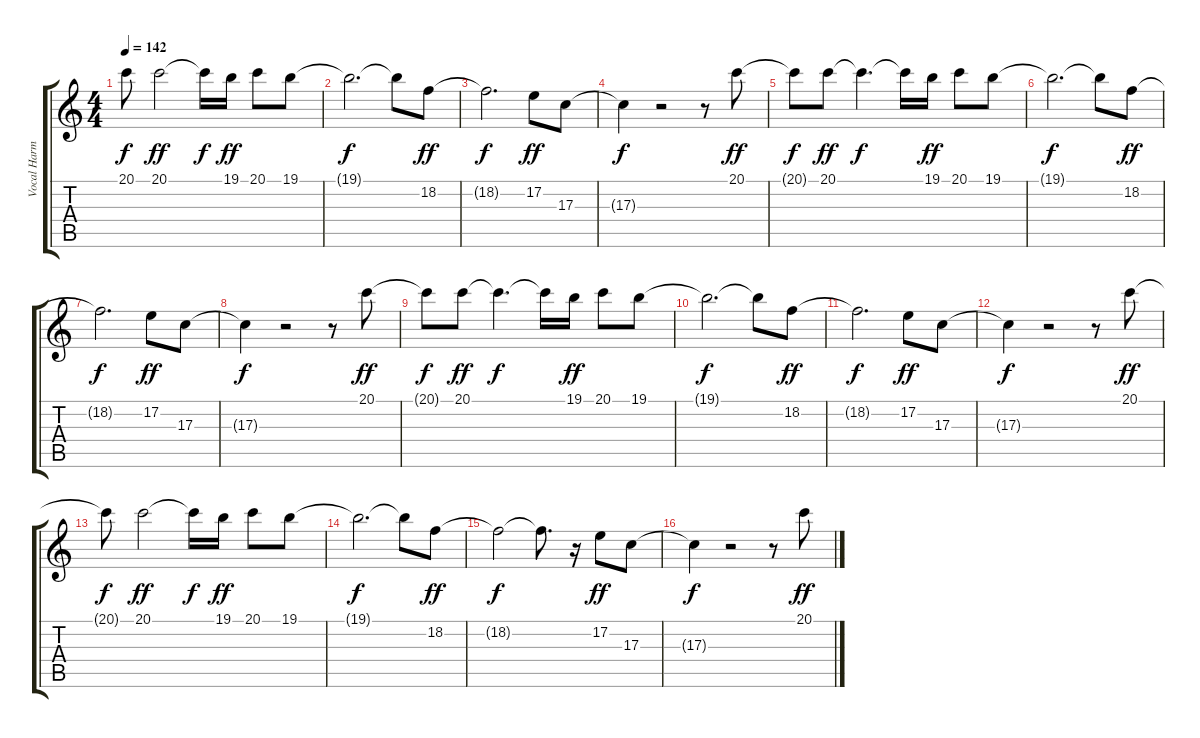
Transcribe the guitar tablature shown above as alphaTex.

\track ("Vocal Harmony" "Vocal Harm") {instrument choiraahs}
\staff {score tabs}
\tuning (E4 B3 G3 D3 A2 E2) {hide}
\ts (4 4)
\tempo 142
\clef g2
\ks c
20.1{t}.8{dy f} 20.1.2{dy ff} 20.1{t}.16{dy f} 19.1.16{dy ff} 20.1.8 19.1.8 |
19.1{t}.2{d dy f} 19.1{t}.8 18.2.8{dy ff} |
18.2{t}.2{d dy f} 17.2.8{dy ff} 17.3.8 |
17.3{t}.4{dy f} r.2 r.8 20.1.8{dy ff} |
20.1{t}.8{dy f} 20.1.8{dy ff} 20.1{t}.4{d dy f} 20.1{t}.16 19.1.16{dy ff} 20.1.8 19.1.8 |
19.1{t}.2{d dy f} 19.1{t}.8 18.2.8{dy ff} |
18.2{t}.2{d dy f} 17.2.8{dy ff} 17.3.8 |
17.3{t}.4{dy f} r.2 r.8 20.1.8{dy ff} |
20.1{t}.8{dy f} 20.1.8{dy ff} 20.1{t}.4{d dy f} 20.1{t}.16 19.1.16{dy ff} 20.1.8 19.1.8 |
19.1{t}.2{d dy f} 19.1{t}.8 18.2.8{dy ff} |
18.2{t}.2{d dy f} 17.2.8{dy ff} 17.3.8 |
17.3{t}.4{dy f} r.2 r.8 20.1.8{dy ff} |
20.1{t}.8{dy f} 20.1.2{dy ff} 20.1{t}.16{dy f} 19.1.16{dy ff} 20.1.8 19.1.8 |
19.1{t}.2{d dy f} 19.1{t}.8 18.2.8{dy ff} |
18.2{t}.2{dy f} 18.2{t}.8{d} r.16 17.2.8{dy ff} 17.3.8 |
17.3{t}.4{dy f} r.2 r.8 20.1.8{dy ff}
